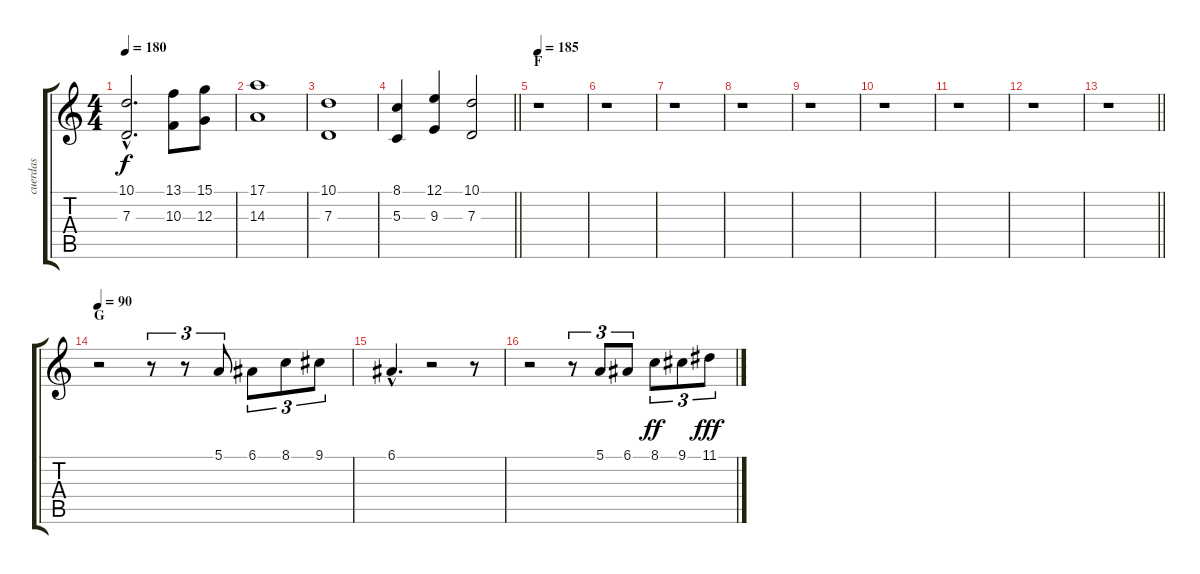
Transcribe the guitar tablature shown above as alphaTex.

\track ("cuerdas" "cuerdas") {instrument stringensemble2}
\staff {score tabs}
\tuning (E4 B3 G3 D3 A2 E2) {hide}
\ts (4 4)
\tempo 180
\clef g2
\ks c
(10.1{hac} 7.3{hac}).2{d dy f} (13.1 10.3).8 (15.1 12.3).8 |
(17.1 14.3).1 |
(10.1 7.3).1 |
\barLineRight lightlight
(8.1 5.3).4 (12.1 9.3).4 (10.1 7.3).2 |
\section ("" "F")
\tempo 185
r.1 |
r.1 |
r.1 |
r.1 |
r.1 |
r.1 |
r.1 |
r.1 |
\barLineRight lightlight
r.1 |
\section ("" "G")
\tempo 90
r.2{volume 11 balance 0 instrument stringensemble1} r.8{tu (3 2)} r.8{tu (3 2)} 5.1.8{tu (3 2)} 6.1.8{tu (3 2)} 8.1.8{tu (3 2)} 9.1.8{tu (3 2)} |
6.1{hac}.4{d} r.2 r.8 |
r.2 r.8{tu (3 2)} 5.1.8{tu (3 2)} 6.1.8{tu (3 2)} 8.1.8{tu (3 2) dy ff} 9.1.8{tu (3 2)} 11.1.8{tu (3 2) dy fff}
